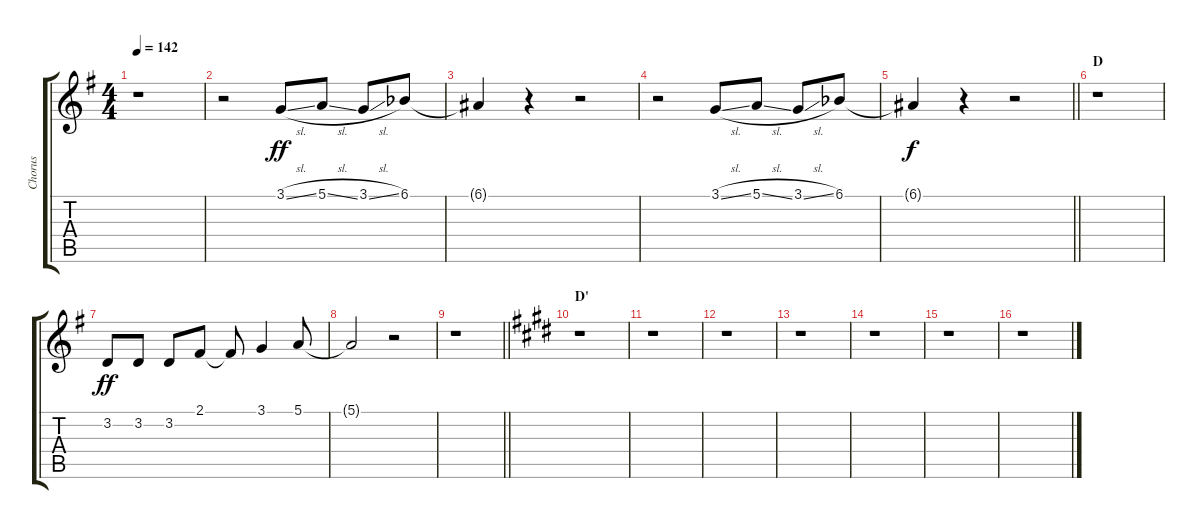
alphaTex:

\track ("Chorus" "Chorus") {instrument voiceoohs}
\staff {score tabs}
\tuning (E4 B3 G3 D3 A2 E2) {hide}
\ts (4 4)
\tempo 142
\clef g2
\ks g
r.1{dy ff} |
r.2 3.1{sl}.8 5.1{sl}.8 3.1{sl}.8 6.1{acc b}.8 |
6.1{t}.4 r.4 r.2 |
r.2 3.1{sl}.8 5.1{sl}.8 3.1{sl}.8 6.1{acc b}.8 |
\barLineRight lightlight
6.1{t}.4{dy f} r.4 r.2 |
\section ("" "D")
r.1 |
3.2.8{dy ff} 3.2.8 3.2.8 2.1.8 2.1{t}.8 3.1.4 5.1.8 |
5.1{t}.2 r.2 |
\barLineRight lightlight
r.1 |
\section ("" "D'")
\ks e
r.1 |
r.1 |
r.1 |
r.1 |
r.1 |
r.1 |
r.1
